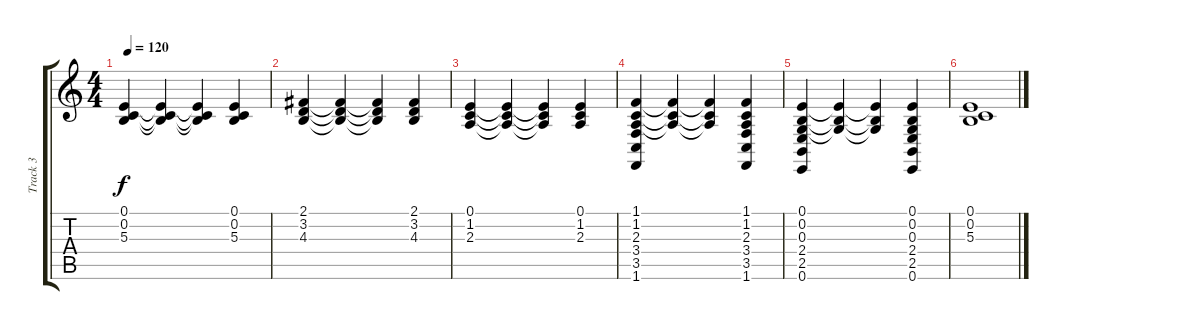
\track ("Track 3" "Track 3") {instrument fx1rain}
\staff {score tabs}
\tuning (E4 B3 G3 D3 A2 E2) {hide}
\ts (4 4)
\tempo 120
\clef g2
\ks c
(0.1 0.2 5.3).4{dy f} (0.1{t} 0.2{t} 5.3{t}).4 (0.1{t} 0.2{t} 5.3{t}).4 (0.1 0.2 5.3).4 |
(2.1 3.2 4.3).4 (2.1{t} 3.2{t} 4.3{t}).4 (2.1{t} 3.2{t} 4.3{t}).4 (2.1 3.2 4.3).4 |
(0.1 1.2 2.3).4 (0.1{t} 1.2{t} 2.3{t}).4 (0.1{t} 1.2{t} 2.3{t}).4 (0.1 1.2 2.3).4 |
(1.1 1.2 2.3 3.4 3.5 1.6).4 (1.1{t} 1.2{t} 2.3{t}).4 (1.1{t} 1.2{t} 2.3{t}).4 (1.1 1.2 2.3 3.4 3.5 1.6).4 |
(0.1 0.2 0.3 2.4 2.5 0.6).4 (0.1{t} 0.2{t} 0.3{t}).4 (0.1{t} 0.2{t} 0.3{t}).4 (0.1 0.2 0.3 2.4 2.5 0.6).4 |
(0.1 0.2 5.3).1
